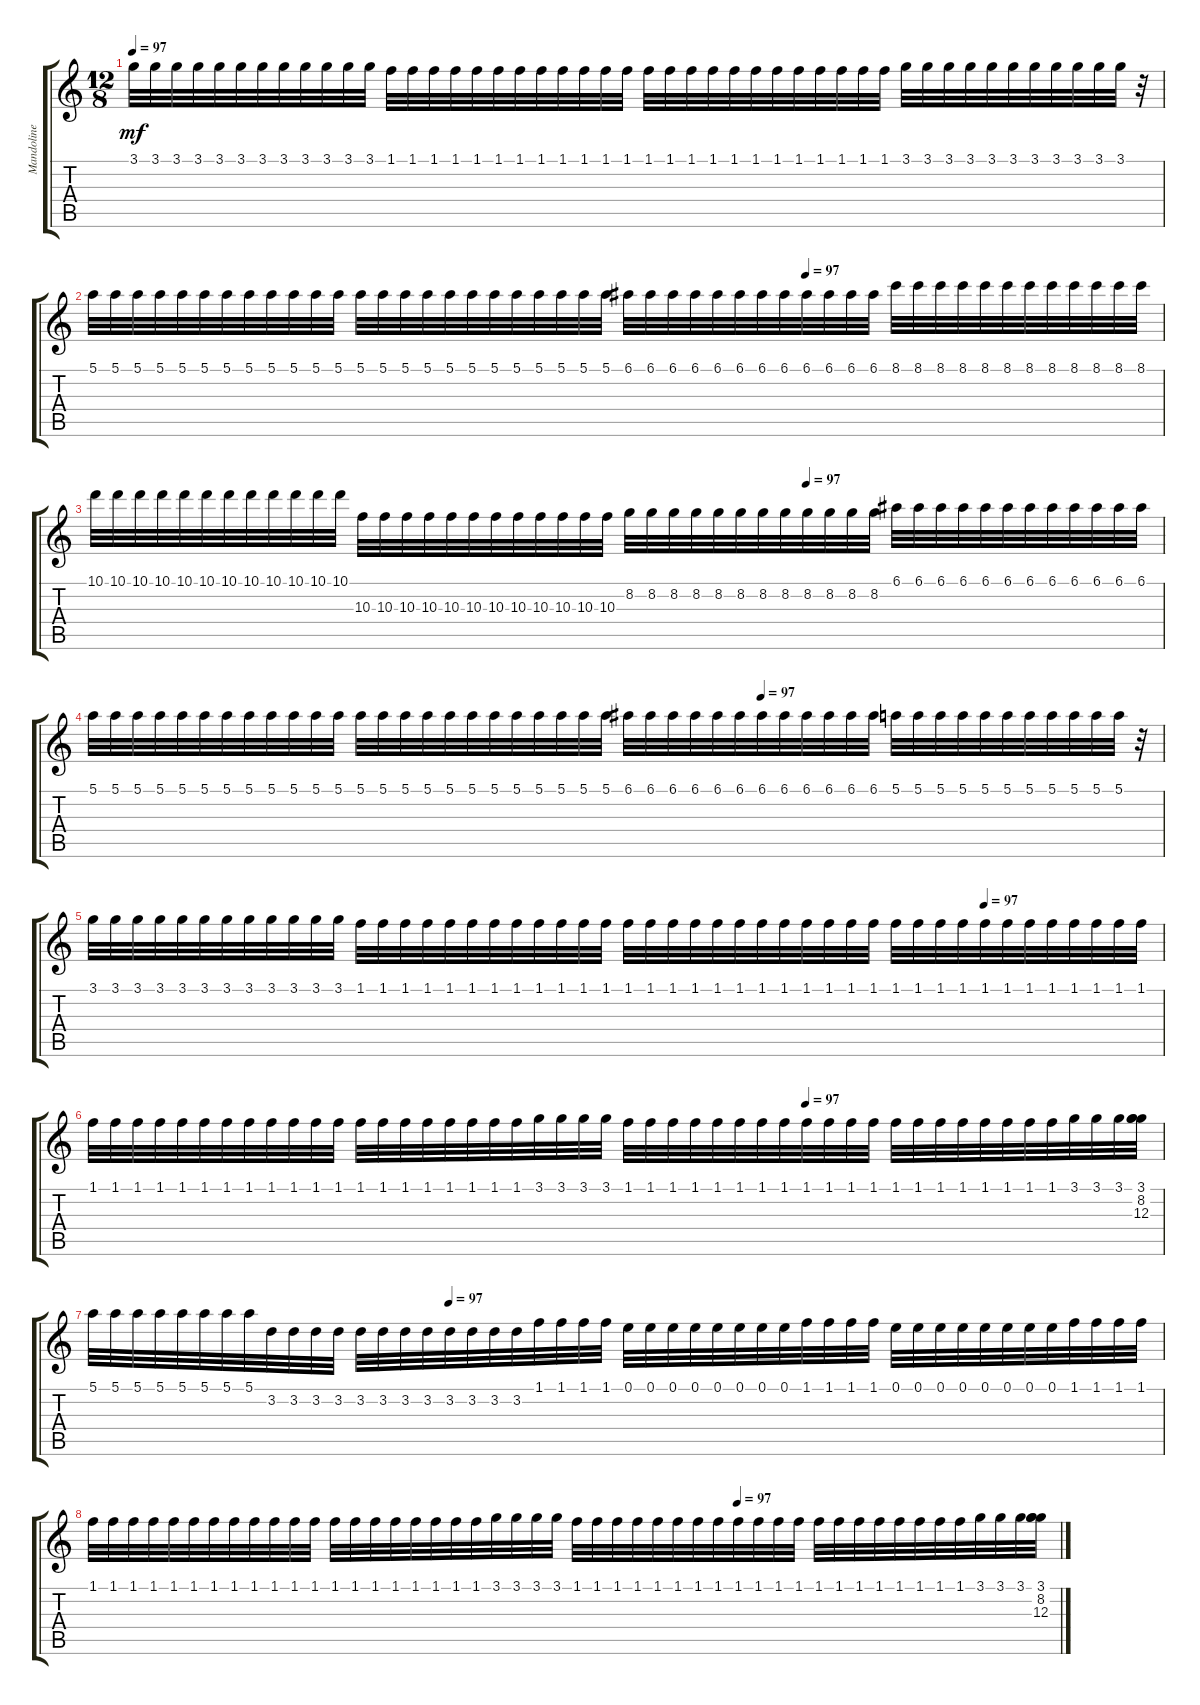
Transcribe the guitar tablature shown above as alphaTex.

\track ("Mandoline" "Mandoline") {instrument acousticguitarnylon}
\staff {score tabs}
\tuning (E4 B3 G3 D3 A2 E2) {hide}
\ts (12 8)
\tempo 97
\clef g2
\ks c
3.1.32{dy mf} 3.1.32 3.1.32 3.1.32 3.1.32 3.1.32 3.1.32 3.1.32 3.1.32 3.1.32 3.1.32 3.1.32 1.1.32 1.1.32 1.1.32 1.1.32 1.1.32 1.1.32 1.1.32 1.1.32 1.1.32 1.1.32 1.1.32 1.1.32 1.1.32 1.1.32 1.1.32 1.1.32 1.1.32 1.1.32 1.1.32 1.1.32 1.1.32 1.1.32 1.1.32 1.1.32 3.1.32 3.1.32 3.1.32 3.1.32 3.1.32 3.1.32 3.1.32 3.1.32 3.1.32 3.1.32 3.1.32 r.32 |
\tempo (97 0.6666666666666666)
5.1.32 5.1.32 5.1.32 5.1.32 5.1.32 5.1.32 5.1.32 5.1.32 5.1.32 5.1.32 5.1.32 5.1.32 5.1.32 5.1.32 5.1.32 5.1.32 5.1.32 5.1.32 5.1.32 5.1.32 5.1.32 5.1.32 5.1.32 5.1.32 6.1.32 6.1.32 6.1.32 6.1.32 6.1.32 6.1.32 6.1.32 6.1.32 6.1.32 6.1.32 6.1.32 6.1.32 8.1.32 8.1.32 8.1.32 8.1.32 8.1.32 8.1.32 8.1.32 8.1.32 8.1.32 8.1.32 8.1.32 8.1.32 |
\tempo (97 0.6666666666666666)
10.1.32 10.1.32 10.1.32 10.1.32 10.1.32 10.1.32 10.1.32 10.1.32 10.1.32 10.1.32 10.1.32 10.1.32 10.3.32 10.3.32 10.3.32 10.3.32 10.3.32 10.3.32 10.3.32 10.3.32 10.3.32 10.3.32 10.3.32 10.3.32 8.2.32 8.2.32 8.2.32 8.2.32 8.2.32 8.2.32 8.2.32 8.2.32 8.2.32 8.2.32 8.2.32 8.2.32 6.1.32 6.1.32 6.1.32 6.1.32 6.1.32 6.1.32 6.1.32 6.1.32 6.1.32 6.1.32 6.1.32 6.1.32 |
\tempo (97 0.625)
5.1.32 5.1.32 5.1.32 5.1.32 5.1.32 5.1.32 5.1.32 5.1.32 5.1.32 5.1.32 5.1.32 5.1.32 5.1.32 5.1.32 5.1.32 5.1.32 5.1.32 5.1.32 5.1.32 5.1.32 5.1.32 5.1.32 5.1.32 5.1.32 6.1.32 6.1.32 6.1.32 6.1.32 6.1.32 6.1.32 6.1.32 6.1.32 6.1.32 6.1.32 6.1.32 6.1.32 5.1.32 5.1.32 5.1.32 5.1.32 5.1.32 5.1.32 5.1.32 5.1.32 5.1.32 5.1.32 5.1.32 r.32 |
\tempo (97 0.8333333333333334)
3.1.32 3.1.32 3.1.32 3.1.32 3.1.32 3.1.32 3.1.32 3.1.32 3.1.32 3.1.32 3.1.32 3.1.32 1.1.32 1.1.32 1.1.32 1.1.32 1.1.32 1.1.32 1.1.32 1.1.32 1.1.32 1.1.32 1.1.32 1.1.32 1.1.32 1.1.32 1.1.32 1.1.32 1.1.32 1.1.32 1.1.32 1.1.32 1.1.32 1.1.32 1.1.32 1.1.32 1.1.32 1.1.32 1.1.32 1.1.32 1.1.32 1.1.32 1.1.32 1.1.32 1.1.32 1.1.32 1.1.32 1.1.32 |
\tempo (97 0.6666666666666666)
1.1.32 1.1.32 1.1.32 1.1.32 1.1.32 1.1.32 1.1.32 1.1.32 1.1.32 1.1.32 1.1.32 1.1.32 1.1.32 1.1.32 1.1.32 1.1.32 1.1.32 1.1.32 1.1.32 1.1.32 3.1.32 3.1.32 3.1.32 3.1.32 1.1.32 1.1.32 1.1.32 1.1.32 1.1.32 1.1.32 1.1.32 1.1.32 1.1.32 1.1.32 1.1.32 1.1.32 1.1.32 1.1.32 1.1.32 1.1.32 1.1.32 1.1.32 1.1.32 1.1.32 3.1.32 3.1.32 3.1.32 (3.1 8.2 12.3).32 |
\tempo (97 0.3333333333333333)
5.1.32 5.1.32 5.1.32 5.1.32 5.1.32 5.1.32 5.1.32 5.1.32 3.2.32 3.2.32 3.2.32 3.2.32 3.2.32 3.2.32 3.2.32 3.2.32 3.2.32 3.2.32 3.2.32 3.2.32 1.1.32 1.1.32 1.1.32 1.1.32 0.1.32 0.1.32 0.1.32 0.1.32 0.1.32 0.1.32 0.1.32 0.1.32 1.1.32 1.1.32 1.1.32 1.1.32 0.1.32 0.1.32 0.1.32 0.1.32 0.1.32 0.1.32 0.1.32 0.1.32 1.1.32 1.1.32 1.1.32 1.1.32 |
\tempo (97 0.6666666666666666)
1.1.32 1.1.32 1.1.32 1.1.32 1.1.32 1.1.32 1.1.32 1.1.32 1.1.32 1.1.32 1.1.32 1.1.32 1.1.32 1.1.32 1.1.32 1.1.32 1.1.32 1.1.32 1.1.32 1.1.32 3.1.32 3.1.32 3.1.32 3.1.32 1.1.32 1.1.32 1.1.32 1.1.32 1.1.32 1.1.32 1.1.32 1.1.32 1.1.32 1.1.32 1.1.32 1.1.32 1.1.32 1.1.32 1.1.32 1.1.32 1.1.32 1.1.32 1.1.32 1.1.32 3.1.32 3.1.32 3.1.32 (3.1 8.2 12.3).32
